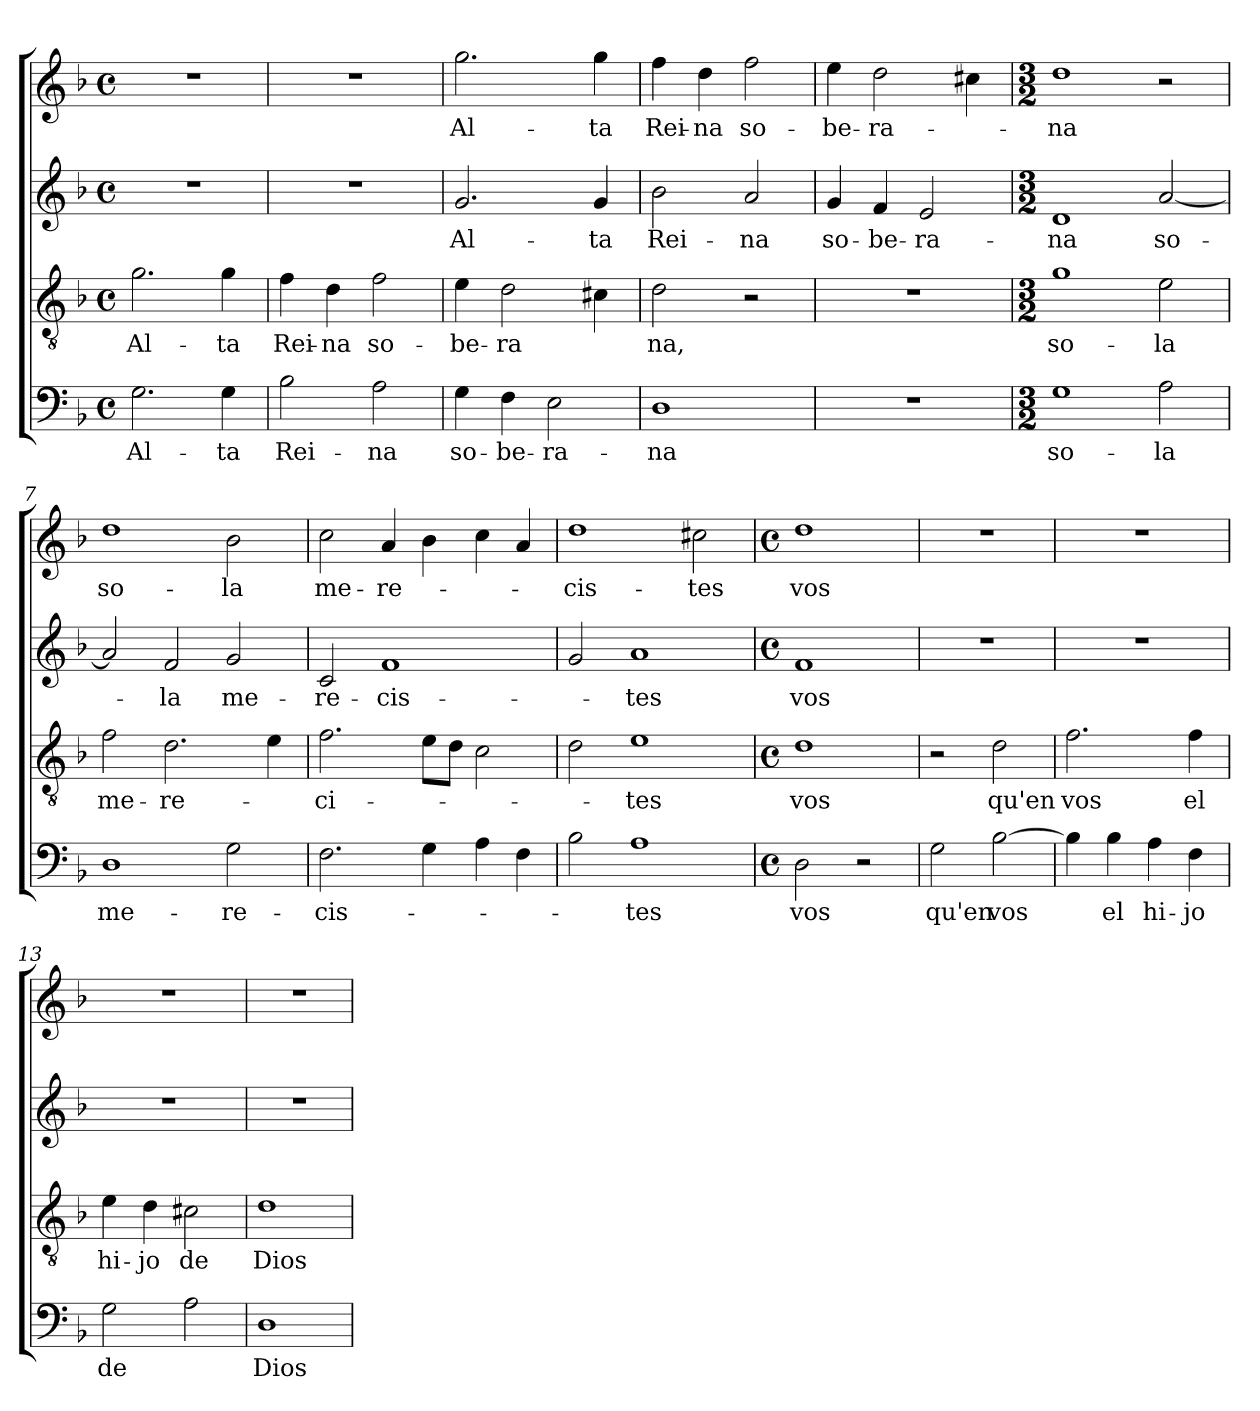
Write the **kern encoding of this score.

**kern	**text	**kern	**text	**kern	**text	**kern	**text
*part4	*part4	*part3	*part3	*part2	*part2	*part1	*part1
*staff4	*staff4	*staff3	*staff3	*staff2	*staff2	*staff1	*staff1
*clefF4	*	*clefGv2	*	*clefG2	*	*clefG2	*
*k[b-]	*	*k[b-]	*	*k[b-]	*	*k[b-]	*
*F:	*	*F:	*	*F:	*	*F:	*
*M4/4	*	*M4/4	*	*M4/4	*	*M4/4	*
*met(c)	*	*met(c)	*	*met(c)	*	*met(c)	*
=1	=1	=1	=1	=1	=1	=1	=1
!	!LO:LY:b	!	!LO:LY:b	!	!	!	!
2.G\	Al-	2.g\	Al-	1r	.	1r	.
!	!LO:LY:b	!	!LO:LY:b	!	!	!	!
4G\	-ta	4g\	-ta	.	.	.	.
=2	=2	=2	=2	=2	=2	=2	=2
!	!LO:LY:b	!	!LO:LY:b	!	!	!	!
2B-\	Rei-	4f\	Rei-	1r	.	1r	.
!	!	!	!LO:LY:b	!	!	!	!
.	.	4d\	-na	.	.	.	.
!	!LO:LY:b	!	!LO:LY:b	!	!	!	!
2A\	-na	2f\	so-	.	.	.	.
=3	=3	=3	=3	=3	=3	=3	=3
!	!LO:LY:b	!	!LO:LY:b	!	!LO:LY:b	!	!LO:LY:b
4G\	so-	4e\	-be-	2.g/	Al-	2.gg\	Al-
!	!LO:LY:b	!	!LO:LY:b	!	!	!	!
4F\	-be-	2d\	-ra	.	.	.	.
!	!LO:LY:b	!	!	!	!	!	!
2E\	-ra-	.	.	.	.	.	.
!	!	!	!	!	!LO:LY:b	!	!LO:LY:b
.	.	4c#X\	.	4g/	-ta	4gg\	-ta
=4	=4	=4	=4	=4	=4	=4	=4
!	!LO:LY:b	!	!LO:LY:b	!	!LO:LY:b	!	!LO:LY:b
1D	-na	2d\	na,	2b-\	Rei-	4ff\	Rei-
!	!	!	!	!	!	!	!LO:LY:b
.	.	.	.	.	.	4dd\	-na
!	!	!	!	!	!LO:LY:b	!	!LO:LY:b
.	.	2r	.	2a/	-na	2ff\	so-
!!LO:LB:g=z
=5	=5	=5	=5	=5	=5	=5	=5
!	!	!	!	!	!LO:LY:b	!	!LO:LY:b
1r	.	1r	.	4g/	so-	4ee\	-be-
!	!	!	!	!	!LO:LY:b	!	!LO:LY:b
.	.	.	.	4f/	-be-	2dd\	-ra-
!	!	!	!	!	!LO:LY:b	!	!
.	.	.	.	2e/	-ra-	.	.
.	.	.	.	.	.	4cc#X\	.
=6	=6	=6	=6	=6	=6	=6	=6
*M3/2	*	*M3/2	*	*M3/2	*	*M3/2	*
!	!LO:LY:b	!	!LO:LY:b	!	!LO:LY:b	!	!LO:LY:b
1G	so-	1g	so-	1d	-na	1dd	-na
!	!LO:LY:b	!	!LO:LY:b	!	!LO:LY:b	!	!
2A\	-la	2e\	-la	[<2a/	so-	2r	.
=7	=7	=7	=7	=7	=7	=7	=7
!	!LO:LY:b	!	!LO:LY:b	!	!	!	!LO:LY:b
1D	me-	2f\	me-	2a/]	.	1dd	so-
!	!	!	!LO:LY:b	!	!LO:LY:b	!	!
.	.	2.d\	-re-	2f/	-la	.	.
!	!LO:LY:b	!	!	!	!LO:LY:b	!	!LO:LY:b
2G\	-re-	.	.	2g/	me-	2b-\	-la
.	.	4e\	.	.	.	.	.
=8	=8	=8	=8	=8	=8	=8	=8
!	!LO:LY:b	!	!LO:LY:b	!	!LO:LY:b	!	!LO:LY:b
2.F\	-cis-	2.f\	-ci-	2c/	-re-	2cc\	me-
!	!	!	!	!	!LO:LY:b	!	!LO:LY:b
.	.	.	.	1f	-cis-	4a/	-re-
4G\	.	8e\L	.	.	.	4b-\	.
.	.	8d\J	.	.	.	.	.
4A\	.	2c\	.	.	.	4cc\	.
4F\	.	.	.	.	.	4a/	.
=9	=9	=9	=9	=9	=9	=9	=9
!	!	!	!	!	!	!	!LO:LY:b
2B-\	.	2d\	.	2g/	.	1dd	-cis-
!	!LO:LY:b	!	!LO:LY:b	!	!LO:LY:b	!	!
1A	-tes	1e	-tes	1a	-tes	.	.
!	!	!	!	!	!	!	!LO:LY:b
.	.	.	.	.	.	2cc#X\	-tes
!!LO:LB:g=z
=10	=10	=10	=10	=10	=10	=10	=10
*M4/4	*	*M4/4	*	*M4/4	*	*M4/4	*
*met(c)	*	*met(c)	*	*met(c)	*	*met(c)	*
!	!LO:LY:b	!	!LO:LY:b	!	!LO:LY:b	!	!LO:LY:b
2D\	vos	1d	vos	1f	vos	1dd	vos
2r	.	.	.	.	.	.	.
=11	=11	=11	=11	=11	=11	=11	=11
!	!LO:LY:b	!	!	!	!	!	!
2G\	qu'en	2r	.	1r	.	1r	.
!	!LO:LY:b	!	!LO:LY:b	!	!	!	!
[>2B-\	vos	2d\	qu'en	.	.	.	.
=12	=12	=12	=12	=12	=12	=12	=12
!	!	!	!LO:LY:b	!	!	!	!
4B-\]	.	2.f\	vos	1r	.	1r	.
!	!LO:LY:b	!	!	!	!	!	!
4B-\	el	.	.	.	.	.	.
!	!LO:LY:b	!	!	!	!	!	!
4A\	hi-	.	.	.	.	.	.
!	!LO:LY:b	!	!LO:LY:b	!	!	!	!
4F\	-jo	4f\	el	.	.	.	.
=13	=13	=13	=13	=13	=13	=13	=13
!	!LO:LY:b	!	!LO:LY:b	!	!	!	!
2G\	de	4e\	hi-	1r	.	1r	.
!	!	!	!LO:LY:b	!	!	!	!
.	.	4d\	-jo	.	.	.	.
!	!	!	!LO:LY:b	!	!	!	!
2A\	.	2c#X\	de	.	.	.	.
=14	=14	=14	=14	=14	=14	=14	=14
!	!LO:LY:b	!	!LO:LY:b	!	!	!	!
1D	Dios	1d	Dios	1r	.	1r	.
=	=	=	=	=	=	=	=
*-	*-	*-	*-	*-	*-	*-	*-
